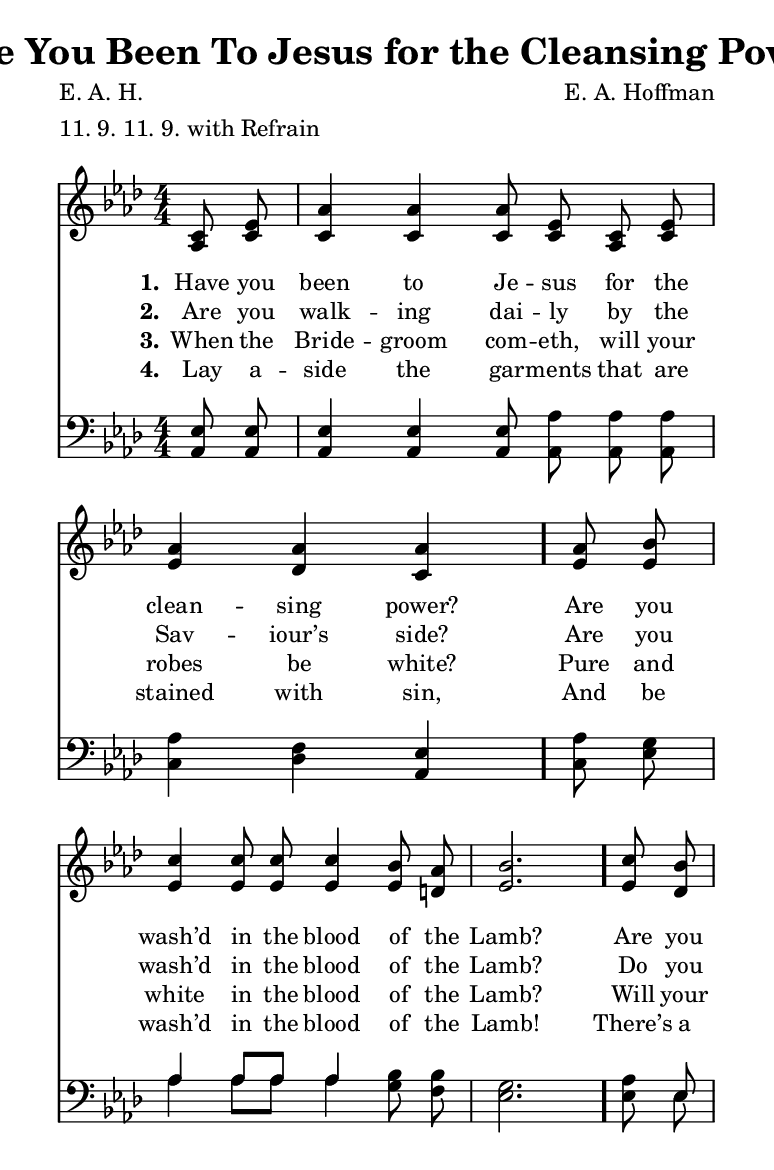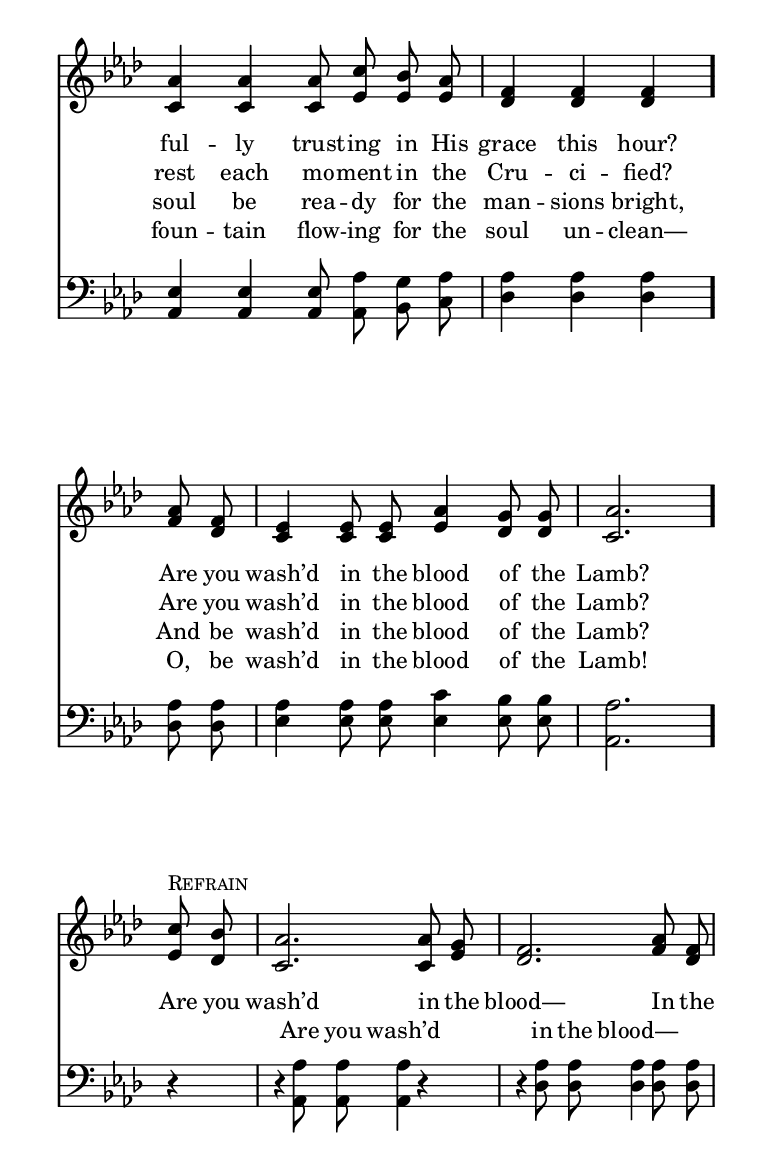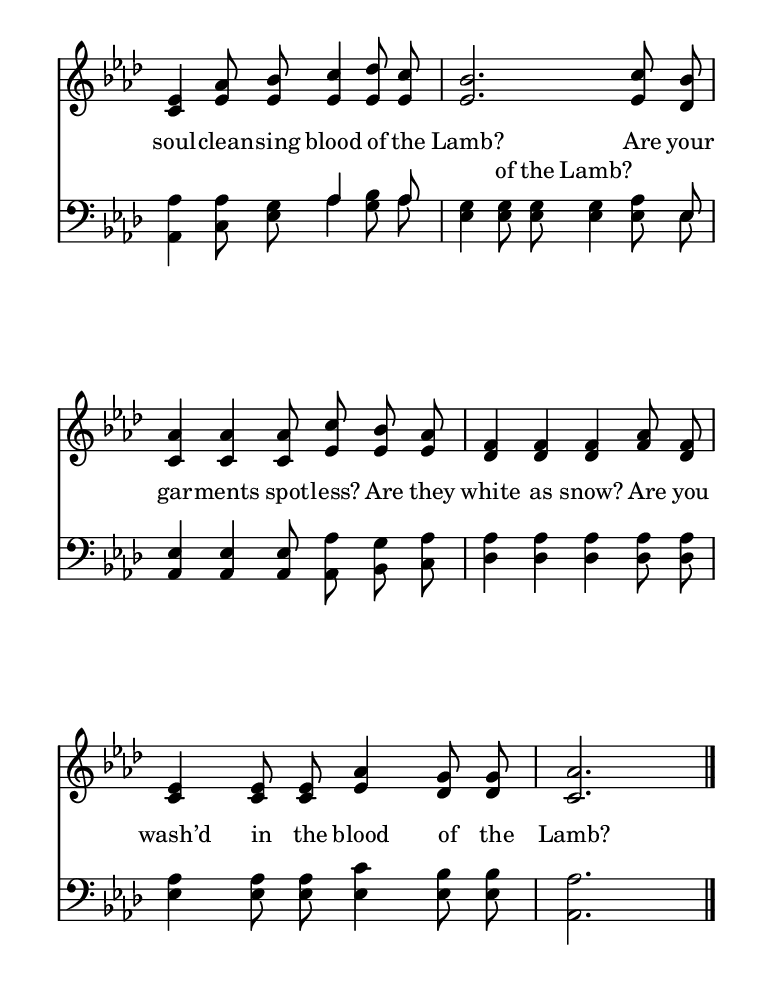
\include "common/global.ily"
\paper {
  \include "common/paper.ily"
  ragged-last-bottom = ##t
  % this is a bit squashed. we might be able to fit two systems on the second page
  system-count = #(cond (is-eogsized 6) (#t #f))
  systems-per-page = #(cond (is-eogsized 5) (#t #f))
}

\header{
  hymnnumber = "90"
  title = "Have You Been To Jesus for the Cleansing Power?"
  markuptitle = \markup \center-column { "Have You Been To Jesus" "for the Cleansing Power?" \vspace #0.4 }
  % markup title doesn't work with make_index.pl, so we use this commented version instead
  %title = "Have You Been To Jesus for the Cleansing Power?"
  tunename = ""
  meter = "11. 9. 11. 9. with Refrain"
  poet = "E. A. H."
  composer = "E. A. Hoffman"
  %copyright = ""
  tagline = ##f
}

% for fermata in MIDI
ta = { \tempo 4=80 }
tb = { \tempo 4=40 }

patternAA = { c8 c8 | c4 c4 c8 c8 c8 c8 | c4 c4 c4 }

patternBA = { c8 c8 | c4 c8 c8 c4 c8 c8 | c2. }
patternBB = { c8 c8 | c4 c8 c8 c4 c8 c8 | c4 c8 c8 c4 }

patternCA = { c8 c8 | c2. c8 c8 | c2. }
patternCB = { c4 | c4 c8 c8 c4 c4 | c4 c8 c8 c4 }

global = {
  \include "common/overrides.ily"
  \override Staff.TimeSignature.style = #'numbered
  \time 4/4
  \override Score.MetronomeMark.transparent = ##t % hide all fermata changes too
  \ta
  \key aes \major
  \partial 4
  \autoBeamOff
}

notesSoprano = {
\global
\relative c' {

  \changePitch \patternAA { c ees | aes aes aes ees c ees | aes aes aes }
  \changePitch \patternBA { aes bes | c c c c bes aes | bes }
  \changePitch \patternAA { c bes | aes aes aes c bes aes | f f f }
  \changePitch \patternBA { aes f | ees ees ees aes g g | aes }

  << s^\markup { \small \caps "Refrain" }
  \changePitch \patternCA { c bes | aes aes g | f } >>
  \changePitch \patternBA { aes f | ees aes bes c des c | bes }
  \changePitch \patternAA { c bes | aes aes aes c bes aes | f f f }
  \changePitch \patternBA { aes f | ees ees ees aes g g | aes }

  \bar "|."

}
}

notesAlto = {
\global
\relative e {

  \changePitch \patternAA { aes c | c c c c aes c | ees des c }
  \changePitch \patternBA { ees ees | ees ees ees ees ees d | ees }
  \changePitch \patternAA { ees des | c c c ees ees ees | des des des }
  \changePitch \patternBA { f des | c c c ees des des | c }

  \changePitch \patternCA { ees des | c c ees | des }
  \changePitch \patternBA { f des c ees ees ees ees ees | ees }
  \changePitch \patternAA { ees des | c c c ees ees ees | des des des }
  \changePitch \patternBA { f des | c c c ees des des | c }

}
}

notesTenor = {
\global
\relative a {

  \changePitch \patternAA { ees ees | ees ees ees aes aes aes | aes f ees }
  \changePitch \patternBA { aes g | aes aes aes aes bes bes | g }
  \changePitch \patternAA { aes ees | ees ees ees aes g aes | aes aes aes }
  \changePitch \patternBA { aes aes | aes aes aes c bes bes | aes }

  \changePitch \patternCB { r | r aes aes aes r | r aes aes aes }
  \changePitch \patternBB { aes aes | aes aes g aes bes aes | g g g g }
  \changePitch \patternAA { aes ees | ees ees ees aes g aes | aes aes aes }
  \changePitch \patternBA { aes aes | aes aes aes c bes bes | aes }

}
}

notesBass = {
\global
\relative f, {

  \changePitch \patternAA { aes aes | aes aes aes aes aes aes | c des aes }
  \changePitch \patternBA { c ees | aes aes aes aes g f | ees }
  \changePitch \patternAA { ees ees | aes, aes aes aes bes c | des des des }
  \changePitch \patternBA { des des | ees ees ees ees ees ees | aes, }

  \changePitch \patternCB { r | r aes aes aes r | r des des des }
  \changePitch \patternBB { des des aes c ees aes g aes  | ees ees ees ees }
  \changePitch \patternAA { ees ees | aes, aes aes aes bes c | des des des }
  \changePitch \patternBA { des des | ees ees ees ees ees ees | aes, }

}
}

Refrain = \lyricmode {

Are you wash’d in the blood—
In the soul -- clean -- sing blood of the Lamb?
Are your gar -- ments spot -- less? Are they white as snow?
Are you wash’d in the blood of the Lamb?

}

wordsA = \lyricmode {
\set stanza = "1."

Have you been to Je -- sus for the clean -- sing power? \bar "."
Are you wash’d in the blood of the Lamb? \bar "."
Are you ful -- ly trust -- ing in His grace this hour? \bar "."
Are you wash’d in the blood of the Lamb? \bar "." \break

}

wordsB = \lyricmode {
\set stanza = "2."

Are you walk -- ing dai -- ly by the Sav -- iour’s side?
Are you wash’d in the blood of the Lamb?
Do you rest each mo -- ment in the Cru -- ci -- fied?
Are you wash’d in the blood of the Lamb?

\Refrain

}

wordsC = \lyricmode {
\set stanza = "3."

When the Bride -- groom com -- eth, will your robes be white?
Pure and white in the blood of the Lamb?
Will your soul be rea -- dy for the man -- sions bright,
And be wash’d in the blood of the Lamb?

}

wordsD = \lyricmode {
\set stanza = "4."

Lay a -- side the gar -- ments that are stained with sin,
And be wash’d in the blood of the Lamb!
There’s a foun -- tain flow -- ing for the soul un -- clean—
O, be wash’d in the blood of the Lamb!

}

underWords = \lyricmode {

{ \repeat unfold 40 { \skip 4 } }
Are you wash’d in the blood—
{ \repeat unfold 9 { \skip 4 } }
of the Lamb?

}

\score {
  \context ChoirStaff <<
    \context Staff = upper <<
      \set Staff.autoBeaming = ##f
      \set ChoirStaff.systemStartDelimiter = #'SystemStartBar
      \set ChoirStaff.printPartCombineTexts = ##f
      \partcombine #'(2 . 9) \notesSoprano \notesAlto
      \context NullVoice = sopranos { \voiceOne << \notesSoprano >> }
      \context NullVoice = altos { \voiceTwo << \notesAlto >> }
      \context Lyrics = one   \lyricsto sopranos \wordsA
      \context Lyrics = two   \lyricsto sopranos \wordsB
      \context Lyrics = three \lyricsto sopranos \wordsC
      \context Lyrics = four  \lyricsto sopranos \wordsD
    >>
    \context Staff = men <<
      \clef bass
      \set ChoirStaff.printPartCombineTexts = ##f
      \partcombine #'(2 . 9) \notesTenor \notesBass
      \context NullVoice = tenors { \voiceOne << \notesTenor >> }
      \context NullVoice = basses { \voiceTwo << \notesBass >> }
    >>
    \context Lyrics = three \lyricsto tenors \underWords
  >>
  \layout {
    \include "common/layout.ily"
  }
  \midi{
    \include "common/midi.ily"
  }
}

\version "2.19.49"  % necessary for upgrading to future LilyPond versions.

% vi:set et ts=2 sw=2 ai nocindent syntax=lilypond:
